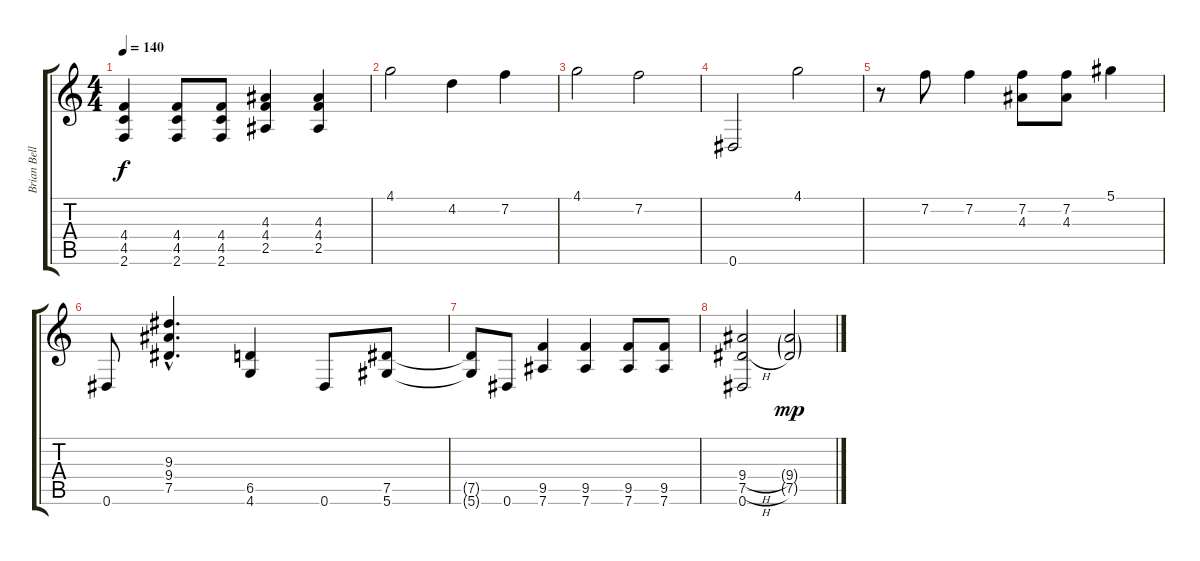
\track ("Brian Bell" "Brian Bell") {instrument distortionguitar}
\staff {score tabs}
\tuning (Eb4 Bb3 Gb3 Db3 Ab2 Eb2) {hide}
\ts (4 4)
\tempo 140
\clef g2
\ks c
(4.4 4.5 2.6).4{dy f} (4.4 4.5 2.6).8 (4.4 4.5 2.6).8 (4.3 4.4 2.5).4 (4.3 4.4 2.5).4 |
4.1.2 4.2.4 7.2.4 |
4.1.2 7.2.2 |
0.6.2 4.1.2 |
r.8 7.2.8 7.2.4 (7.2 4.3).8 (7.2 4.3).8 5.1.4 |
0.6.8 (9.3{hac} 9.4{hac} 7.5{hac}).4{d} (6.5 4.6).4 0.6.8 (7.5 5.6).8 |
(7.5{t} 5.6{t}).8 0.6.8 (9.5 7.6).4 (9.5 7.6).4 (9.5 7.6).8 (9.5 7.6).8 |
(9.4{h} 7.5{h} 0.6).2 (9.4{g} 7.5{g}).2{dy mp}
